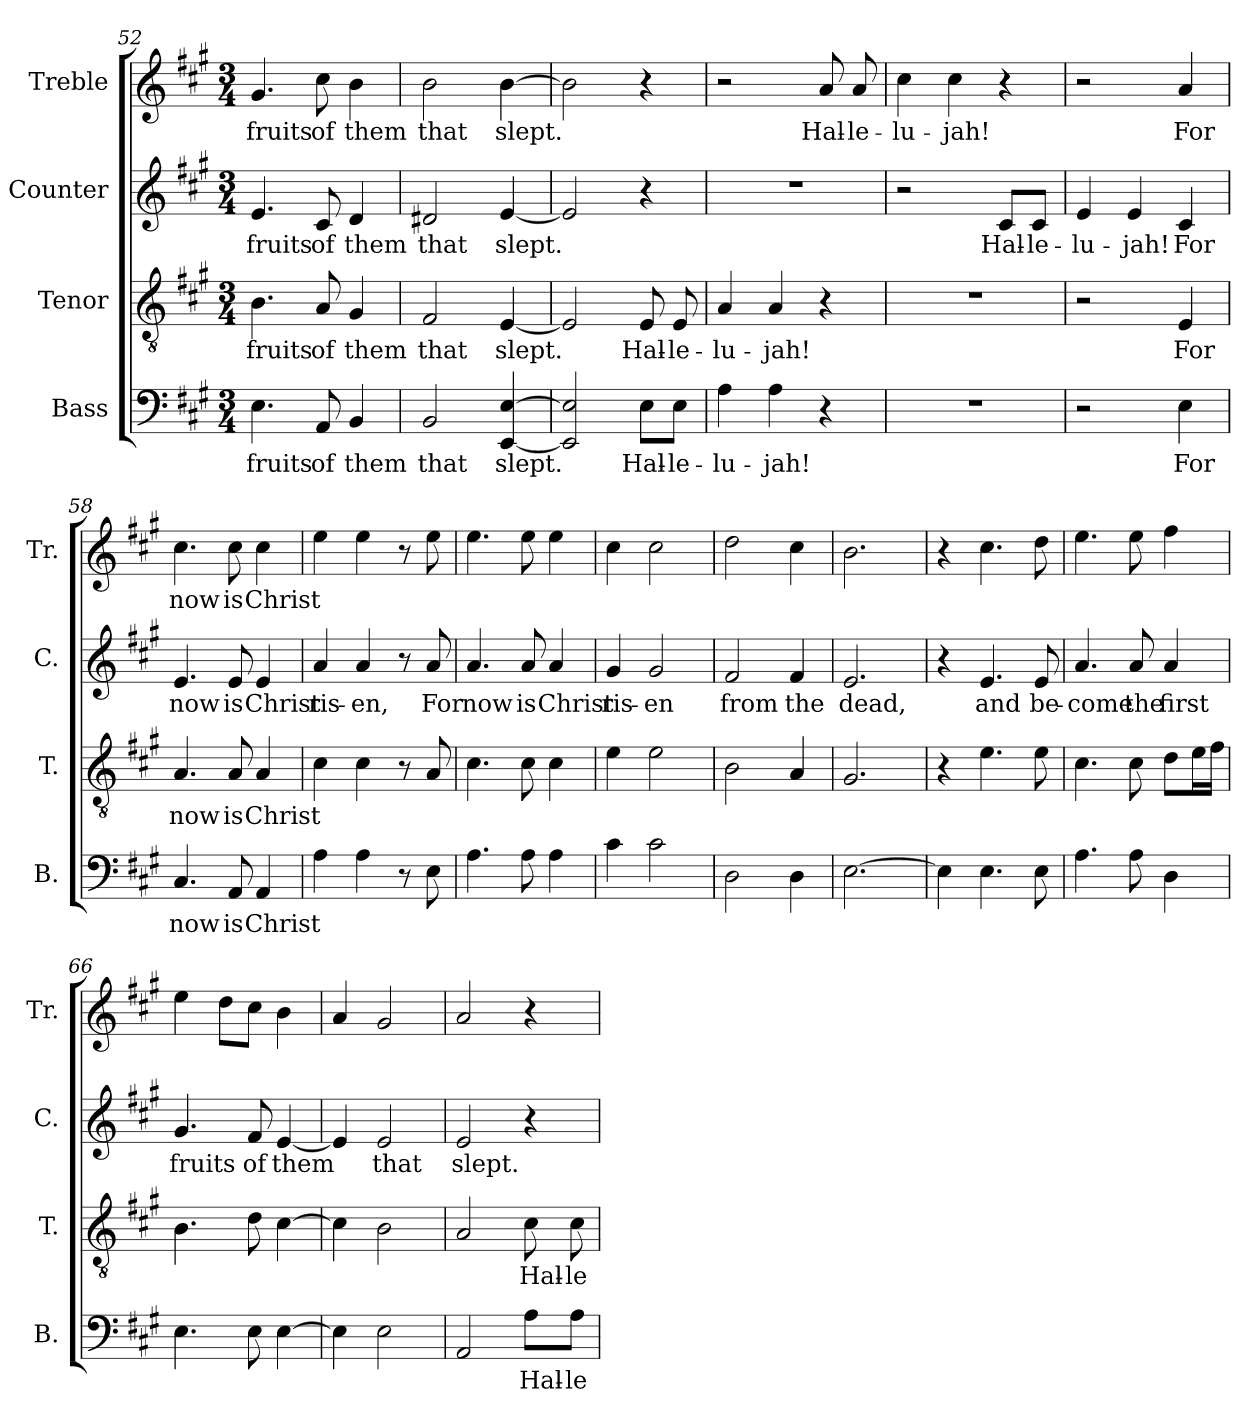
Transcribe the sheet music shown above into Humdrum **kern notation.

**kern	**text	**kern	**text	**kern	**text	**kern	**text
*part4	*part4	*part3	*part3	*part2	*part2	*part1	*part1
*staff4	*staff4	*staff3	*staff3	*staff2	*staff2	*staff1	*staff1
*I"Bass	*	*I"Tenor	*	*I"Counter	*	*I"Treble	*
*I'B.	*	*I'T.	*	*I'C.	*	*I'Tr.	*
*clefF4	*	*clefGv2	*	*clefG2	*	*clefG2	*
*k[f#c#g#]	*	*k[f#c#g#]	*	*k[f#c#g#]	*	*k[f#c#g#]	*
*M3/4	*	*M3/4	*	*M3/4	*	*M3/4	*
=52	=52	=52	=52	=52	=52	=52	=52
!	!LO:LY:b	!	!LO:LY:b	!	!LO:LY:b	!	!LO:LY:b
4.E\	fruits	4.B\	fruits	4.e/	fruits	4.g#/	fruits
!	!LO:LY:b	!	!LO:LY:b	!	!LO:LY:b	!	!LO:LY:b
8AA/	of	8A/	of	8c#/	of	8cc#\	of
!	!LO:LY:b	!	!LO:LY:b	!	!LO:LY:b	!	!LO:LY:b
4BB/	them	4G#/	them	4d/	them	4b\	them
=53	=53	=53	=53	=53	=53	=53	=53
!	!LO:LY:b	!	!LO:LY:b	!	!LO:LY:b	!	!LO:LY:b
2BB/	that	2F#/	that	2d#X/	that	2b\	that
!	!LO:LY:b	!	!LO:LY:b	!	!LO:LY:b	!	!LO:LY:b
[4EE/ [4E/	slept.	[4E/	slept.	[4e/	slept.	[4b\	slept.
=54	=54	=54	=54	=54	=54	=54	=54
2EE/] 2E/]	.	2E/]	.	2e/]	.	2b\]	.
!	!LO:LY:b	!	!LO:LY:b	!	!	!	!
8E\L	Hal-	8E/	Hal-	4r	.	4r	.
!	!LO:LY:b	!	!LO:LY:b	!	!	!	!
8E\J	-le-	8E/	-le-	.	.	.	.
=55	=55	=55	=55	=55	=55	=55	=55
!	!LO:LY:b	!	!LO:LY:b	!	!	!	!
4A\	-lu-	4A/	-lu-	2.r	.	2r	.
!	!LO:LY:b	!	!LO:LY:b	!	!	!	!
4A\	-jah!	4A/	-jah!	.	.	.	.
!	!	!	!	!	!	!	!LO:LY:b
4r	.	4r	.	.	.	8a/	Hal-
!	!	!	!	!	!	!	!LO:LY:b
.	.	.	.	.	.	8a/	-le-
=56	=56	=56	=56	=56	=56	=56	=56
!	!	!	!	!	!	!	!LO:LY:b
2.r	.	2.r	.	2r	.	4cc#\	-lu-
!	!	!	!	!	!	!	!LO:LY:b
.	.	.	.	.	.	4cc#\	-jah!
!	!	!	!	!	!LO:LY:b	!	!
.	.	.	.	8c#/L	Hal-	4r	.
!	!	!	!	!	!LO:LY:b	!	!
.	.	.	.	8c#/J	-le-	.	.
=57	=57	=57	=57	=57	=57	=57	=57
!	!	!	!	!	!LO:LY:b	!	!
2r	.	2r	.	4e/	-lu-	2r	.
!	!	!	!	!	!LO:LY:b	!	!
.	.	.	.	4e/	-jah!	.	.
!	!LO:LY:b	!	!LO:LY:b	!	!LO:LY:b	!	!LO:LY:b
4E\	For	4E/	For	4c#/	For	4a/	For
=58	=58	=58	=58	=58	=58	=58	=58
!	!LO:LY:b	!	!LO:LY:b	!	!LO:LY:b	!	!LO:LY:b
4.C#/	now	4.A/	now	4.e/	now	4.cc#\	now
!	!LO:LY:b	!	!LO:LY:b	!	!LO:LY:b	!	!LO:LY:b
8AA/	is	8A/	is	8e/	is	8cc#\	is
!	!LO:LY:b	!	!LO:LY:b	!	!LO:LY:b	!	!LO:LY:b
4AA/	Christ	4A/	Christ	4e/	Christ	4cc#\	Christ
!!LO:PB:g=z
=59	=59	=59	=59	=59	=59	=59	=59
!	!	!	!	!	!LO:LY:b	!	!
4A\	.	4c#\	.	4a/	ris-	4ee\	.
!	!	!	!	!	!LO:LY:b	!	!
4A\	.	4c#\	.	4a/	-en,	4ee\	.
8r	.	8r	.	8r	.	8r	.
!	!	!	!	!	!LO:LY:b	!	!
8E\	.	8A/	.	8a/	For	8ee\	.
=60	=60	=60	=60	=60	=60	=60	=60
!	!	!	!	!	!LO:LY:b	!	!
4.A\	.	4.c#\	.	4.a/	now	4.ee\	.
!	!	!	!	!	!LO:LY:b	!	!
8A\	.	8c#\	.	8a/	is	8ee\	.
!	!	!	!	!	!LO:LY:b	!	!
4A\	.	4c#\	.	4a/	Christ	4ee\	.
=61	=61	=61	=61	=61	=61	=61	=61
!	!	!	!	!	!LO:LY:b	!	!
4c#\	.	4e\	.	4g#/	ris-	4cc#\	.
!	!	!	!	!	!LO:LY:b	!	!
2c#\	.	2e\	.	2g#/	-en	2cc#\	.
=62	=62	=62	=62	=62	=62	=62	=62
!	!	!	!	!	!LO:LY:b	!	!
2D\	.	2B\	.	2f#/	from	2dd\	.
!	!	!	!	!	!LO:LY:b	!	!
4D\	.	4A/	.	4f#/	the	4cc#\	.
=63	=63	=63	=63	=63	=63	=63	=63
!	!	!	!	!	!LO:LY:b	!	!
[2.E\	.	2.G#/	.	2.e/	dead,	2.b\	.
=64	=64	=64	=64	=64	=64	=64	=64
4E\]	.	4r	.	4r	.	4r	.
!	!	!	!	!	!LO:LY:b	!	!
4.E\	.	4.e\	.	4.e/	and	4.cc#\	.
!	!	!	!	!	!LO:LY:b	!	!
8E\	.	8e\	.	8e/	be-	8dd\	.
=65	=65	=65	=65	=65	=65	=65	=65
!	!	!	!	!	!LO:LY:b	!	!
4.A\	.	4.c#\	.	4.a/	-come	4.ee\	.
!	!	!	!	!	!LO:LY:b	!	!
8A\	.	8c#\	.	8a/	the	8ee\	.
!	!	!	!	!	!LO:LY:b	!	!
4D\	.	8d\L	.	4a/	first	4ff#\	.
.	.	16e\L	.	.	.	.	.
.	.	16f#\JJ	.	.	.	.	.
=66	=66	=66	=66	=66	=66	=66	=66
!	!	!	!	!	!LO:LY:b	!	!
4.E\	.	4.B\	.	4.g#/	fruits	4ee\	.
.	.	.	.	.	.	8dd\L	.
!	!	!	!	!	!LO:LY:b	!	!
8E\	.	8d\	.	8f#/	of	8cc#\J	.
!	!	!	!	!	!LO:LY:b	!	!
[4E\	.	[4c#\	.	[4e/	them	4b\	.
=67	=67	=67	=67	=67	=67	=67	=67
4E\]	.	4c#\]	.	4e/]	.	4a/	.
!	!	!	!	!	!LO:LY:b	!	!
2E\	.	2B\	.	2e/	that	2g#/	.
=68	=68	=68	=68	=68	=68	=68	=68
!	!	!	!	!	!LO:LY:b	!	!
2AA/	.	2A/	.	2e/	slept.	2a/	.
!	!LO:LY:b	!	!LO:LY:b	!	!	!	!
8A\L	Hal-	8c#\	Hal-	4r	.	4r	.
!	!LO:LY:b	!	!LO:LY:b	!	!	!	!
8A\J	-le-	8c#\	-le-	.	.	.	.
=	=	=	=	=	=	=	=
*-	*-	*-	*-	*-	*-	*-	*-
